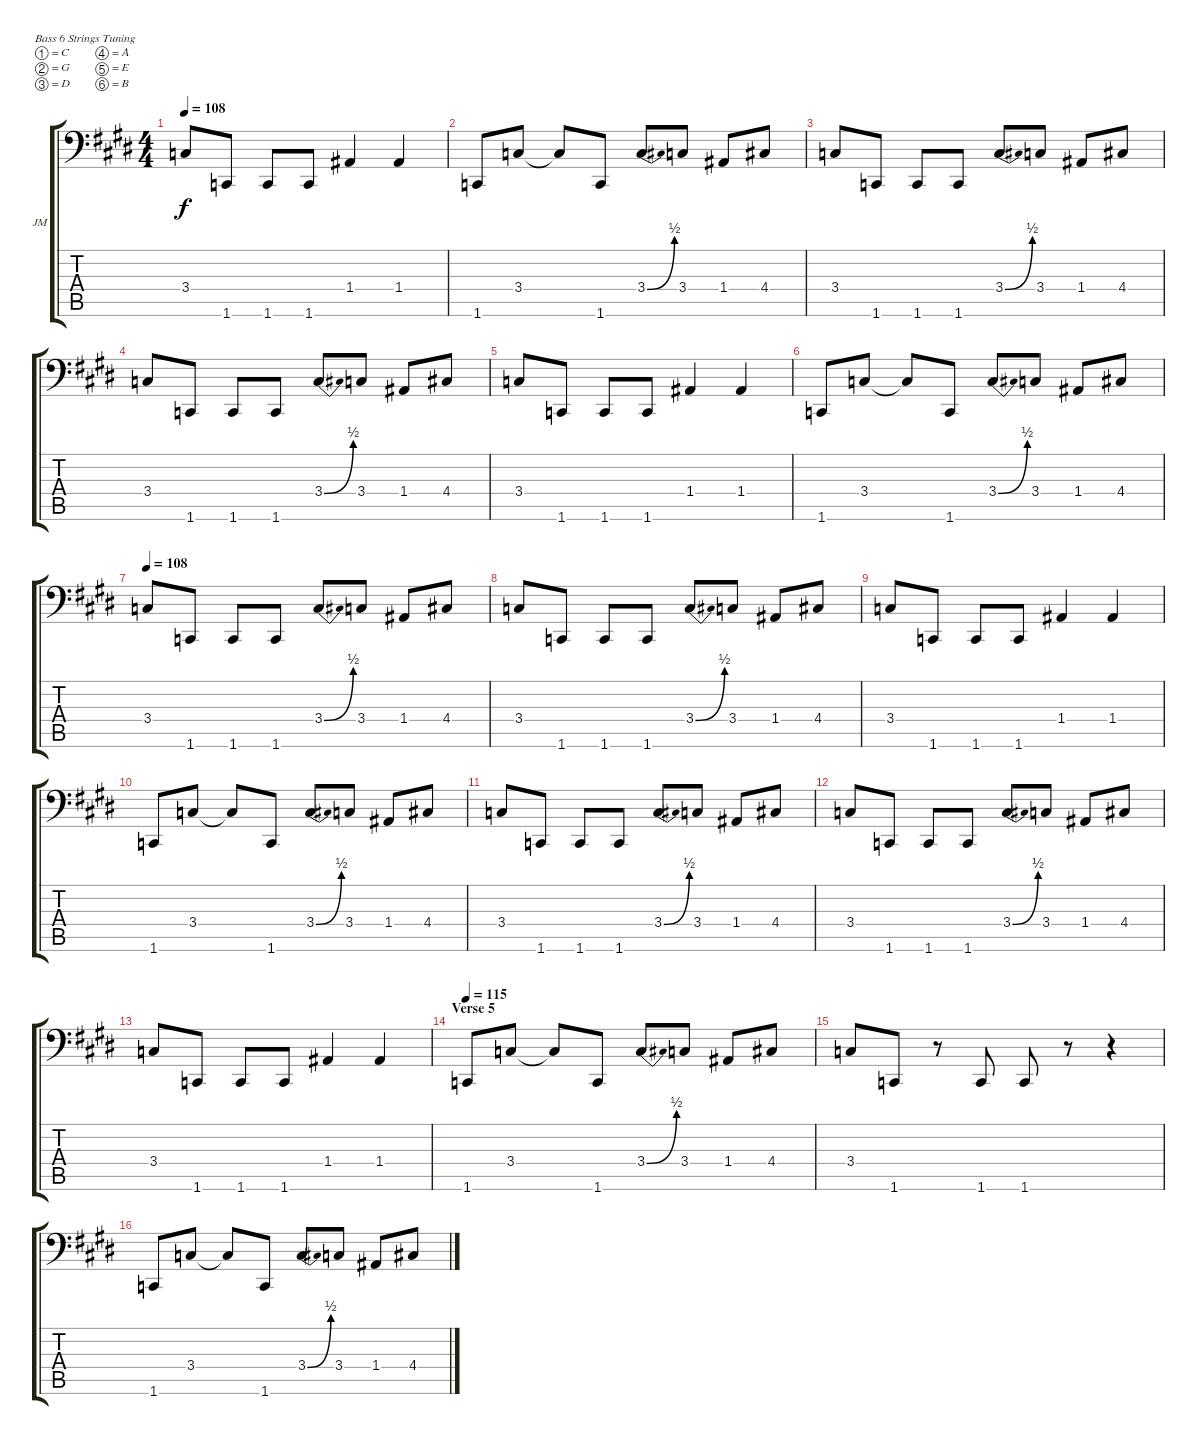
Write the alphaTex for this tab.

\defaultSystemsLayout 4
\bracketExtendMode groupsimilarinstruments
\firstSystemTrackNameOrientation horizontal
\otherSystemsTrackNameOrientation horizontal
\track ("John Myung " "JM") {instrument electricbassfinger}
\staff {score tabs}
\tuning (C3 G2 D2 A1 E1 B0)
\ts (4 4)
\tempo 108
\clef f4
\ks e
3.4.8{dy f} 1.6.8 1.6.8 1.6.8 1.4.4 1.4.4 |
1.6.8 3.4.8 3.4{t}.8 1.6.8 3.4{be (bend 0 0 60 2)}.8 3.4.8 1.4.8 4.4.8 |
3.4.8 1.6.8 1.6.8 1.6.8 3.4{be (bend 0 0 60 2)}.8 3.4.8 1.4.8 4.4.8 |
3.4.8 1.6.8 1.6.8 1.6.8 3.4{be (bend 0 0 60 2)}.8 3.4.8 1.4.8 4.4.8 |
3.4.8 1.6.8 1.6.8 1.6.8 1.4.4 1.4.4 |
1.6.8 3.4.8 3.4{t}.8 1.6.8 3.4{be (bend 0 0 60 2)}.8 3.4.8 1.4.8 4.4.8 |
\tempo 108
3.4.8 1.6.8 1.6.8 1.6.8 3.4{be (bend 0 0 60 2)}.8 3.4.8 1.4.8 4.4.8 |
3.4.8 1.6.8 1.6.8 1.6.8 3.4{be (bend 0 0 60 2)}.8 3.4.8 1.4.8 4.4.8 |
3.4.8 1.6.8 1.6.8 1.6.8 1.4.4 1.4.4 |
1.6.8 3.4.8 3.4{t}.8 1.6.8 3.4{be (bend 0 0 60 2)}.8 3.4.8 1.4.8 4.4.8 |
3.4.8 1.6.8 1.6.8 1.6.8 3.4{be (bend 0 0 60 2)}.8 3.4.8 1.4.8 4.4.8 |
3.4.8 1.6.8 1.6.8 1.6.8 3.4{be (bend 0 0 60 2)}.8 3.4.8 1.4.8 4.4.8 |
3.4.8 1.6.8 1.6.8 1.6.8 1.4.4 1.4.4 |
\section ("" "Verse 5")
\tempo 115
1.6.8 3.4.8 3.4{t}.8 1.6.8 3.4{be (bend 0 0 60 2)}.8 3.4.8 1.4.8 4.4.8 |
3.4.8 1.6.8 r.8 1.6.8 1.6.8 r.8 r.4 |
1.6.8 3.4.8 3.4{t}.8 1.6.8 3.4{be (bend 0 0 60 2)}.8 3.4.8 1.4.8 4.4.8
